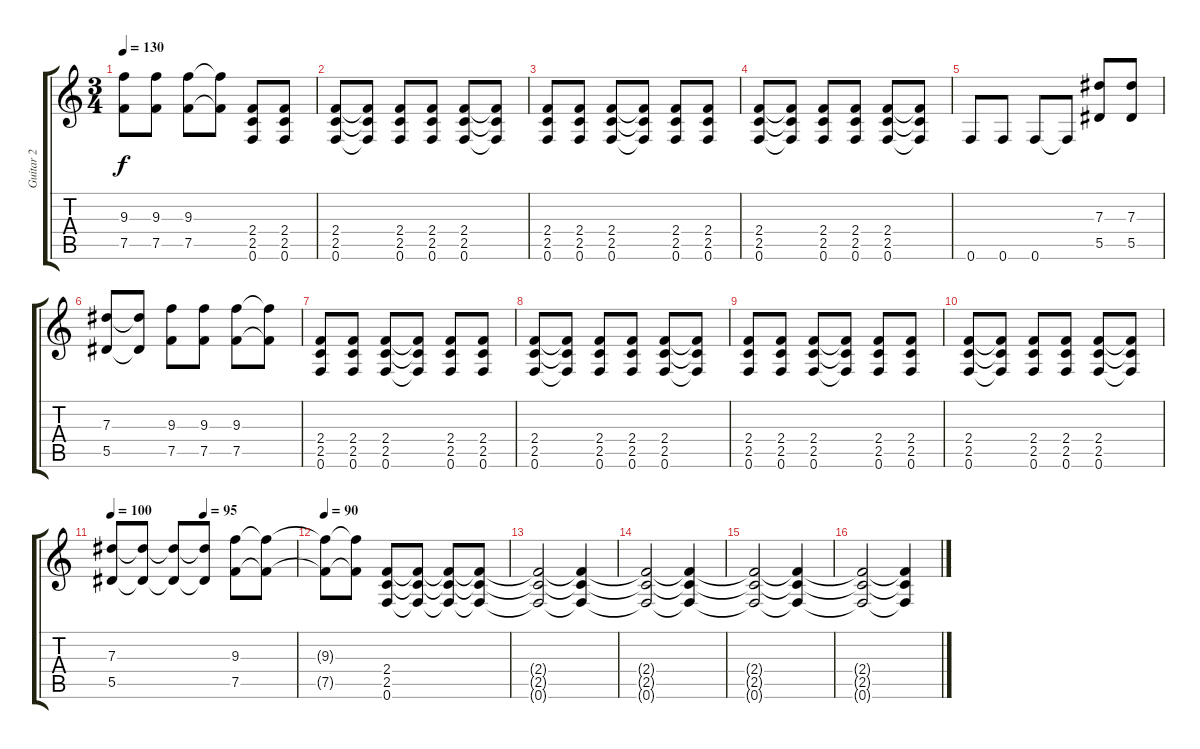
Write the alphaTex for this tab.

\track ("Guitar 2" "Guitar 2") {instrument distortionguitar}
\staff {score tabs}
\tuning (F4 C4 Ab3 Eb3 Bb2 F2) {hide}
\ts (3 4)
\tempo 130
\clef g2
\ks c
(9.3 7.5).8{dy f} (9.3 7.5).8 (9.3 7.5).8 (9.3{t} 7.5{t}).8 (2.4 2.5 0.6).8 (2.4 2.5 0.6).8 |
(2.4 2.5 0.6).8 (2.4{t} 2.5{t} 0.6{t}).8 (2.4 2.5 0.6).8 (2.4 2.5 0.6).8 (2.4 2.5 0.6).8 (2.4{t} 2.5{t} 0.6{t}).8 |
(2.4 2.5 0.6).8 (2.4 2.5 0.6).8 (2.4 2.5 0.6).8 (2.4{t} 2.5{t} 0.6{t}).8 (2.4 2.5 0.6).8 (2.4 2.5 0.6).8 |
(2.4 2.5 0.6).8 (2.4{t} 2.5{t} 0.6{t}).8 (2.4 2.5 0.6).8 (2.4 2.5 0.6).8 (2.4 2.5 0.6).8 (2.4{t} 2.5{t} 0.6{t}).8 |
0.6.8 0.6.8 0.6.8 0.6{t}.8 (7.3 5.5).8 (7.3 5.5).8 |
(7.3 5.5).8 (7.3{t} 5.5{t}).8 (9.3 7.5).8 (9.3 7.5).8 (9.3 7.5).8 (9.3{t} 7.5{t}).8 |
(2.4 2.5 0.6).8 (2.4 2.5 0.6).8 (2.4 2.5 0.6).8 (2.4{t} 2.5{t} 0.6{t}).8 (2.4 2.5 0.6).8 (2.4 2.5 0.6).8 |
(2.4 2.5 0.6).8 (2.4{t} 2.5{t} 0.6{t}).8 (2.4 2.5 0.6).8 (2.4 2.5 0.6).8 (2.4 2.5 0.6).8 (2.4{t} 2.5{t} 0.6{t}).8 |
(2.4 2.5 0.6).8 (2.4 2.5 0.6).8 (2.4 2.5 0.6).8 (2.4{t} 2.5{t} 0.6{t}).8 (2.4 2.5 0.6).8 (2.4 2.5 0.6).8 |
(2.4 2.5 0.6).8 (2.4{t} 2.5{t} 0.6{t}).8 (2.4 2.5 0.6).8 (2.4 2.5 0.6).8 (2.4 2.5 0.6).8 (2.4{t} 2.5{t} 0.6{t}).8 |
\tempo 100
\tempo (95 0.5)
(7.3 5.5).8 (7.3{t} 5.5{t}).8 (7.3{t} 5.5{t}).8 (7.3{t} 5.5{t}).8 (9.3 7.5).8 (9.3{t} 7.5{t}).8 |
\tempo 90
(9.3{t} 7.5{t}).8 (9.3{t} 7.5{t}).8 (2.4 2.5 0.6).8 (2.4{t} 2.5{t} 0.6{t}).8 (2.4{t} 2.5{t} 0.6{t}).8 (2.4{t} 2.5{t} 0.6{t}).8 |
(2.4{t} 2.5{t} 0.6{t}).2 (2.4{t} 2.5{t} 0.6{t}).4 |
(2.4{t} 2.5{t} 0.6{t}).2 (2.4{t} 2.5{t} 0.6{t}).4 |
(2.4{t} 2.5{t} 0.6{t}).2 (2.4{t} 2.5{t} 0.6{t}).4 |
(2.4{t} 2.5{t} 0.6{t}).2 (2.4{t} 2.5{t} 0.6{t}).4
